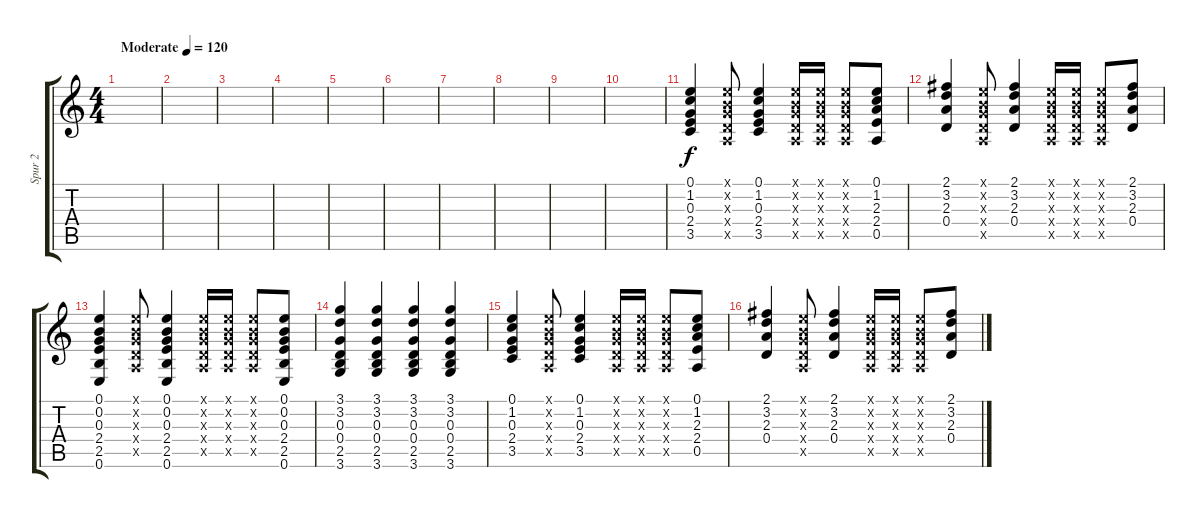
\track ("Spur 2" "Spur 2") {instrument acousticguitarsteel}
\staff {score tabs}
\tuning (E4 B3 G3 D3 A2 E2) {hide}
\ts (4 4)
\tempo (120 "Moderate")
\clef g2
\ks c
|
|
|
|
|
|
|
|
|
|
(0.1 1.2 0.3 2.4 3.5).4 (0.1{x} 0.2{x} 0.3{x} 0.4{x} 0.5{x}).8 (0.1 1.2 0.3 2.4 3.5).4 (0.1{x} 0.2{x} 0.3{x} 0.4{x} 0.5{x}).16 (0.1{x} 0.2{x} 0.3{x} 0.4{x} 0.5{x}).16 (0.1{x} 0.2{x} 0.3{x} 0.4{x} 0.5{x}).8 (0.1 1.2 2.3 2.4 0.5).8 |
(2.1 3.2 2.3 0.4).4 (0.1{x} 0.2{x} 0.3{x} 0.4{x} 0.5{x}).8 (2.1 3.2 2.3 0.4).4 (0.1{x} 0.2{x} 0.3{x} 0.4{x} 0.5{x}).16 (0.1{x} 0.2{x} 0.3{x} 0.4{x} 0.5{x}).16 (0.1{x} 0.2{x} 0.3{x} 0.4{x} 0.5{x}).8 (2.1 3.2 2.3 0.4).8 |
(0.1 0.2 0.3 2.4 2.5 0.6).4 (0.1{x} 0.2{x} 0.3{x} 0.4{x} 0.5{x}).8 (0.1 0.2 0.3 2.4 2.5 0.6).4 (0.1{x} 0.2{x} 0.3{x} 0.4{x} 0.5{x}).16 (0.1{x} 0.2{x} 0.3{x} 0.4{x} 0.5{x}).16 (0.1{x} 0.2{x} 0.3{x} 0.4{x} 0.5{x}).8 (0.1 0.2 0.3 2.4 2.5 0.6).8 |
(3.1 3.2 0.3 0.4 2.5 3.6).4 (3.1 3.2 0.3 0.4 2.5 3.6).4 (3.1 3.2 0.3 0.4 2.5 3.6).4 (3.1 3.2 0.3 0.4 2.5 3.6).4 |
(0.1 1.2 0.3 2.4 3.5).4 (0.1{x} 0.2{x} 0.3{x} 0.4{x} 0.5{x}).8 (0.1 1.2 0.3 2.4 3.5).4 (0.1{x} 0.2{x} 0.3{x} 0.4{x} 0.5{x}).16 (0.1{x} 0.2{x} 0.3{x} 0.4{x} 0.5{x}).16 (0.1{x} 0.2{x} 0.3{x} 0.4{x} 0.5{x}).8 (0.1 1.2 2.3 2.4 0.5).8 |
(2.1 3.2 2.3 0.4).4 (0.1{x} 0.2{x} 0.3{x} 0.4{x} 0.5{x}).8 (2.1 3.2 2.3 0.4).4 (0.1{x} 0.2{x} 0.3{x} 0.4{x} 0.5{x}).16 (0.1{x} 0.2{x} 0.3{x} 0.4{x} 0.5{x}).16 (0.1{x} 0.2{x} 0.3{x} 0.4{x} 0.5{x}).8 (2.1 3.2 2.3 0.4).8
